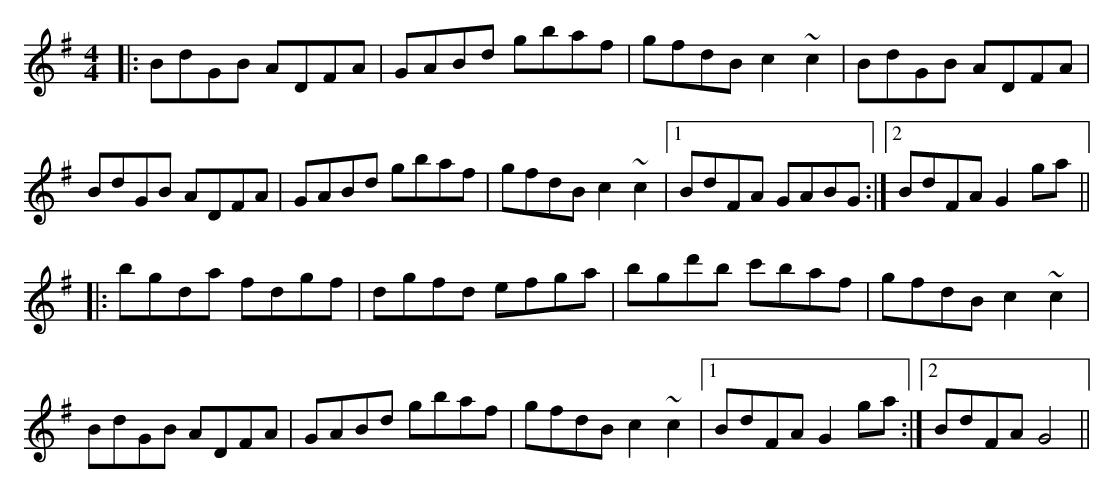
X:1
M:4/4
K:G
|:BdGB ADFA|GABd gbaf|gfdB c2 ~c2|BdGB ADFA|
BdGB ADFA|GABd gbaf|gfdB c2~c2|1 BdFA GABG:|2 BdFA G2 ga||
|: bgda fdgf|dgfd efga|bgd'b c'baf|gfdB c2~c2|
BdGB ADFA|GABd gbaf|gfdB c2~c2|1 BdFA G2 ga:|2 BdFA G4||
